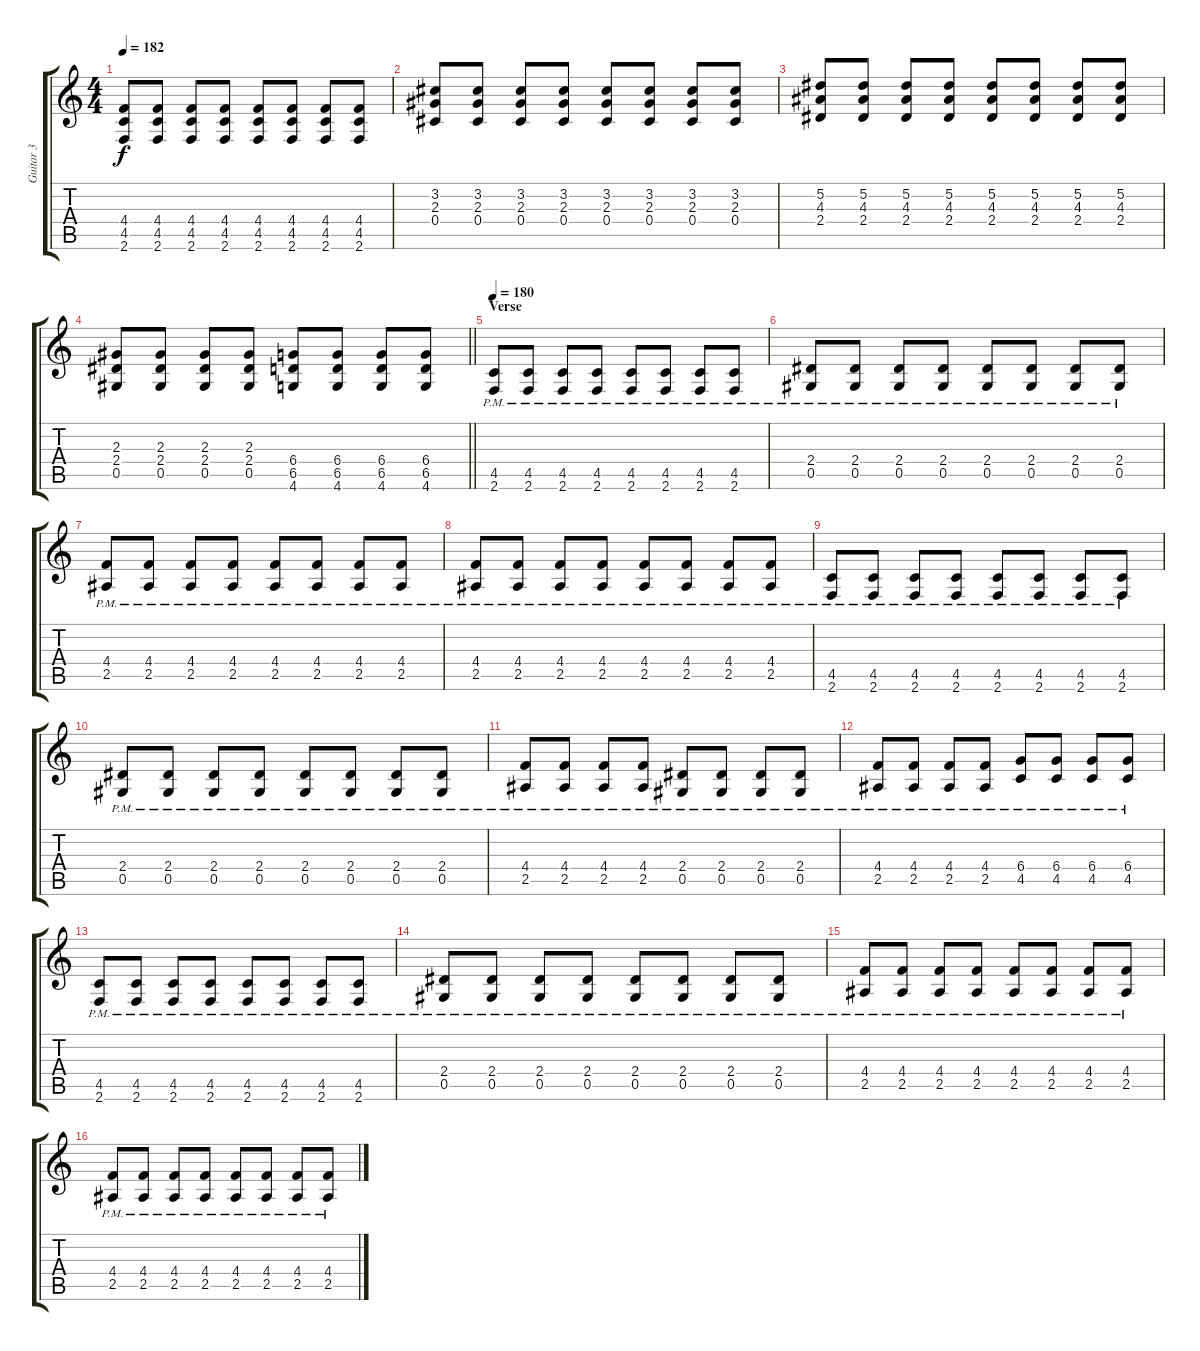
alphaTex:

\track ("Guitar 3" "Guitar 3") {instrument distortionguitar}
\staff {score tabs}
\tuning (Eb4 Bb3 Gb3 Db3 Ab2 Eb2) {hide}
\ts (4 4)
\tempo 182
\clef g2
\ks c
(4.4 4.5 2.6).8{dy f} (4.4 4.5 2.6).8 (4.4 4.5 2.6).8 (4.4 4.5 2.6).8 (4.4 4.5 2.6).8 (4.4 4.5 2.6).8 (4.4 4.5 2.6).8 (4.4 4.5 2.6).8 |
(3.2 2.3 0.4).8 (3.2 2.3 0.4).8 (3.2 2.3 0.4).8 (3.2 2.3 0.4).8 (3.2 2.3 0.4).8 (3.2 2.3 0.4).8 (3.2 2.3 0.4).8 (3.2 2.3 0.4).8 |
(5.2 4.3 2.4).8 (5.2 4.3 2.4).8 (5.2 4.3 2.4).8 (5.2 4.3 2.4).8 (5.2 4.3 2.4).8 (5.2 4.3 2.4).8 (5.2 4.3 2.4).8 (5.2 4.3 2.4).8 |
\barLineRight lightlight
(2.3 2.4 0.5).8 (2.3 2.4 0.5).8 (2.3 2.4 0.5).8 (2.3 2.4 0.5).8 (6.4 6.5 4.6).8 (6.4 6.5 4.6).8 (6.4 6.5 4.6).8 (6.4 6.5 4.6).8 |
\section ("" "Verse")
\tempo 180
(4.5{pm} 2.6{pm}).8 (4.5{pm} 2.6{pm}).8 (4.5{pm} 2.6{pm}).8 (4.5{pm} 2.6{pm}).8 (4.5{pm} 2.6{pm}).8 (4.5{pm} 2.6{pm}).8 (4.5{pm} 2.6{pm}).8 (4.5{pm} 2.6{pm}).8 |
(2.4{pm} 0.5{pm}).8 (2.4{pm} 0.5{pm}).8 (2.4{pm} 0.5{pm}).8 (2.4{pm} 0.5{pm}).8 (2.4{pm} 0.5{pm}).8 (2.4{pm} 0.5{pm}).8 (2.4{pm} 0.5{pm}).8 (2.4{pm} 0.5{pm}).8 |
(4.4{pm} 2.5{pm}).8 (4.4{pm} 2.5{pm}).8 (4.4{pm} 2.5{pm}).8 (4.4{pm} 2.5{pm}).8 (4.4{pm} 2.5{pm}).8 (4.4{pm} 2.5{pm}).8 (4.4{pm} 2.5{pm}).8 (4.4{pm} 2.5{pm}).8 |
(4.4{pm} 2.5{pm}).8 (4.4{pm} 2.5{pm}).8 (4.4{pm} 2.5{pm}).8 (4.4{pm} 2.5{pm}).8 (4.4{pm} 2.5{pm}).8 (4.4{pm} 2.5{pm}).8 (4.4{pm} 2.5{pm}).8 (4.4{pm} 2.5{pm}).8 |
(4.5{pm} 2.6{pm}).8 (4.5{pm} 2.6{pm}).8 (4.5{pm} 2.6{pm}).8 (4.5{pm} 2.6{pm}).8 (4.5{pm} 2.6{pm}).8 (4.5{pm} 2.6{pm}).8 (4.5{pm} 2.6{pm}).8 (4.5{pm} 2.6{pm}).8 |
(2.4{pm} 0.5{pm}).8 (2.4{pm} 0.5{pm}).8 (2.4{pm} 0.5{pm}).8 (2.4{pm} 0.5{pm}).8 (2.4{pm} 0.5{pm}).8 (2.4{pm} 0.5{pm}).8 (2.4{pm} 0.5{pm}).8 (2.4{pm} 0.5{pm}).8 |
(4.4{pm} 2.5{pm}).8 (4.4{pm} 2.5{pm}).8 (4.4{pm} 2.5{pm}).8 (4.4{pm} 2.5{pm}).8 (2.4{pm} 0.5{pm}).8 (2.4{pm} 0.5{pm}).8 (2.4{pm} 0.5{pm}).8 (2.4{pm} 0.5{pm}).8 |
(4.4{pm} 2.5{pm}).8 (4.4{pm} 2.5{pm}).8 (4.4{pm} 2.5{pm}).8 (4.4{pm} 2.5{pm}).8 (6.4{pm} 4.5{pm}).8 (6.4{pm} 4.5{pm}).8 (6.4{pm} 4.5{pm}).8 (6.4{pm} 4.5{pm}).8 |
(4.5{pm} 2.6{pm}).8 (4.5{pm} 2.6{pm}).8 (4.5{pm} 2.6{pm}).8 (4.5{pm} 2.6{pm}).8 (4.5{pm} 2.6{pm}).8 (4.5{pm} 2.6{pm}).8 (4.5{pm} 2.6{pm}).8 (4.5{pm} 2.6{pm}).8 |
(2.4{pm} 0.5{pm}).8 (2.4{pm} 0.5{pm}).8 (2.4{pm} 0.5{pm}).8 (2.4{pm} 0.5{pm}).8 (2.4{pm} 0.5{pm}).8 (2.4{pm} 0.5{pm}).8 (2.4{pm} 0.5{pm}).8 (2.4{pm} 0.5{pm}).8 |
(4.4{pm} 2.5{pm}).8 (4.4{pm} 2.5{pm}).8 (4.4{pm} 2.5{pm}).8 (4.4{pm} 2.5{pm}).8 (4.4{pm} 2.5{pm}).8 (4.4{pm} 2.5{pm}).8 (4.4{pm} 2.5{pm}).8 (4.4{pm} 2.5{pm}).8 |
(4.4{pm} 2.5{pm}).8 (4.4{pm} 2.5{pm}).8 (4.4{pm} 2.5{pm}).8 (4.4{pm} 2.5{pm}).8 (4.4{pm} 2.5{pm}).8 (4.4{pm} 2.5{pm}).8 (4.4{pm} 2.5{pm}).8 (4.4{pm} 2.5{pm}).8
